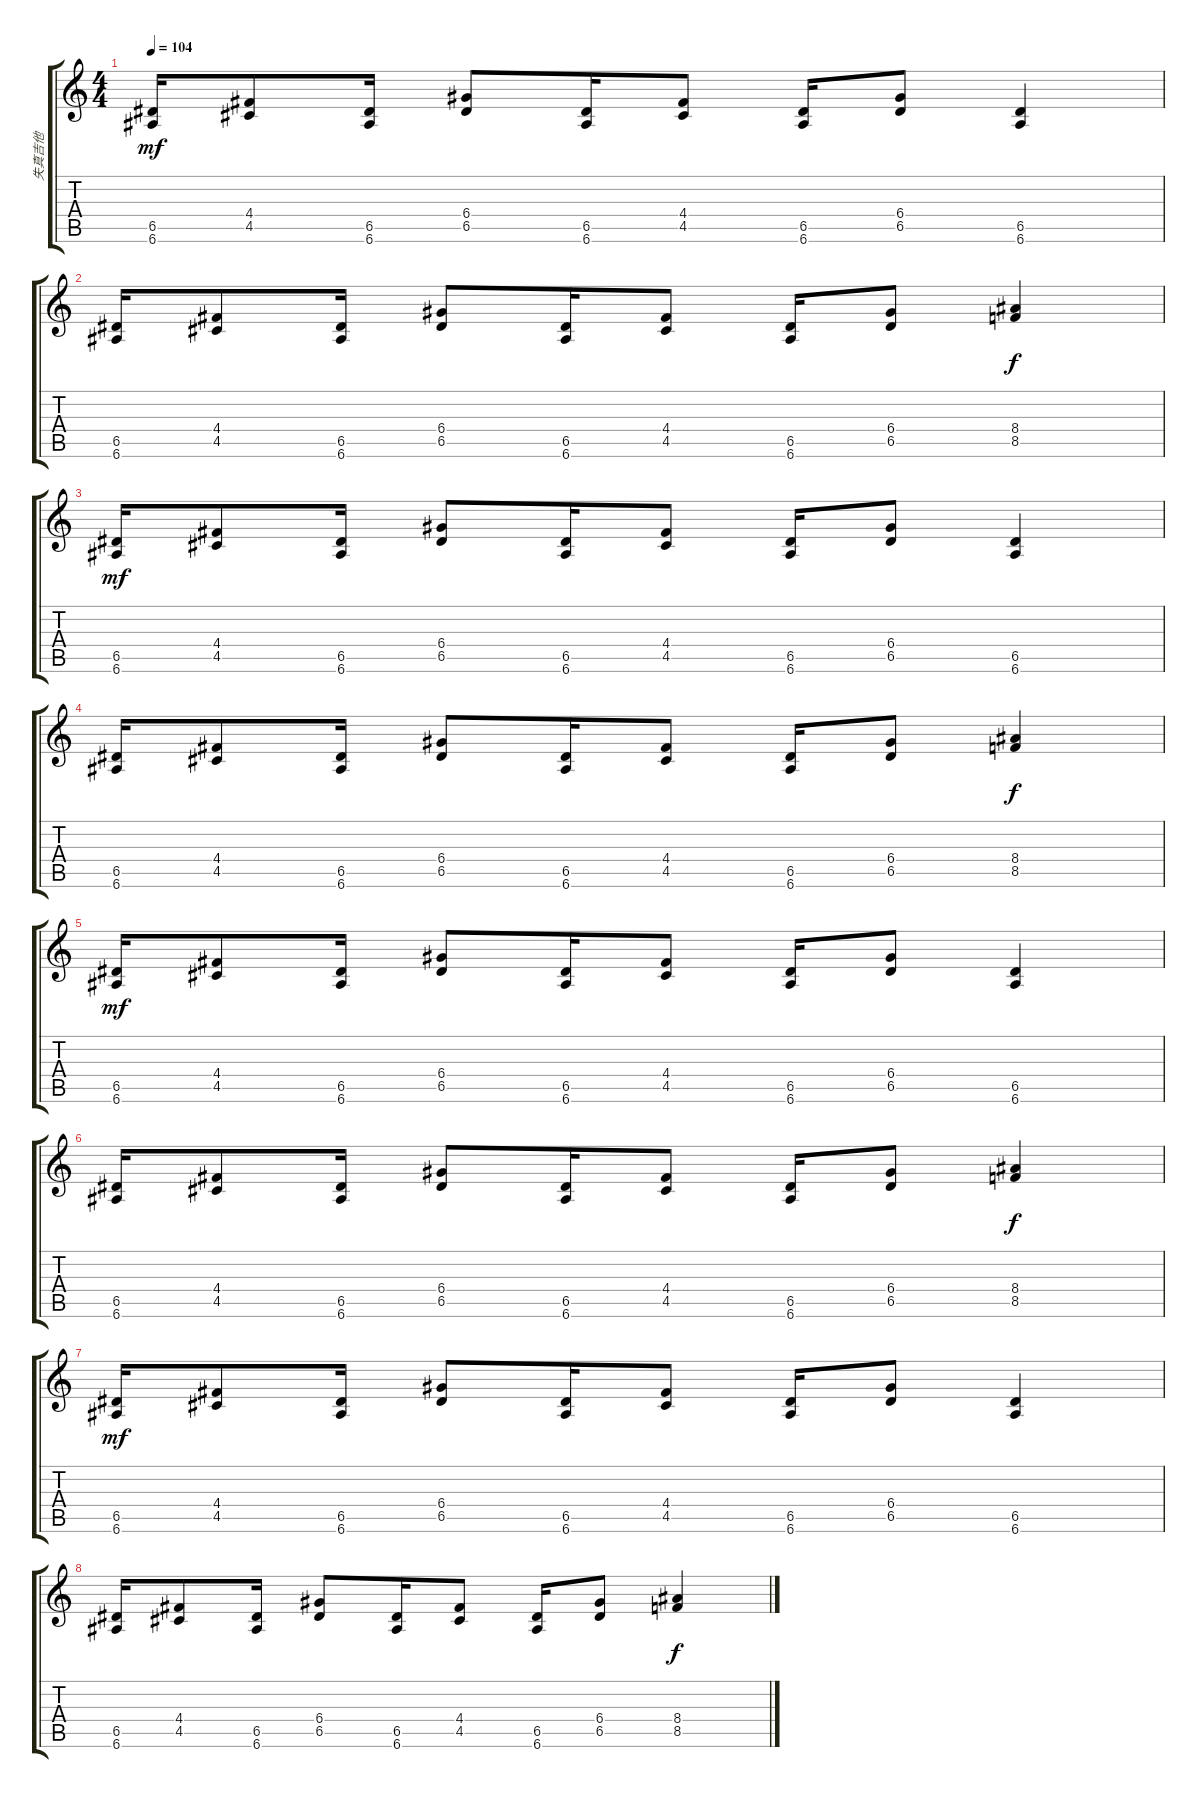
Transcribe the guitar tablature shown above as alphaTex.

\track ("失真吉他" "失真吉他") {instrument distortionguitar}
\staff {score tabs}
\tuning (E4 B3 G3 D3 A2 E2) {hide}
\ts (4 4)
\tempo 104
\clef g2
\ks c
(6.5 6.6).16{dy mf} (4.4 4.5).8 (6.5 6.6).16 (6.4 6.5).8 (6.5 6.6).16 (4.4 4.5).8 (6.5 6.6).16 (6.4 6.5).8 (6.5 6.6).4 |
(6.5 6.6).16 (4.4 4.5).8 (6.5 6.6).16 (6.4 6.5).8 (6.5 6.6).16 (4.4 4.5).8 (6.5 6.6).16 (6.4 6.5).8 (8.4 8.5).4{dy f} |
(6.5 6.6).16{dy mf} (4.4 4.5).8 (6.5 6.6).16 (6.4 6.5).8 (6.5 6.6).16 (4.4 4.5).8 (6.5 6.6).16 (6.4 6.5).8 (6.5 6.6).4 |
(6.5 6.6).16 (4.4 4.5).8 (6.5 6.6).16 (6.4 6.5).8 (6.5 6.6).16 (4.4 4.5).8 (6.5 6.6).16 (6.4 6.5).8 (8.4 8.5).4{dy f} |
(6.5 6.6).16{dy mf} (4.4 4.5).8 (6.5 6.6).16 (6.4 6.5).8 (6.5 6.6).16 (4.4 4.5).8 (6.5 6.6).16 (6.4 6.5).8 (6.5 6.6).4 |
(6.5 6.6).16 (4.4 4.5).8 (6.5 6.6).16 (6.4 6.5).8 (6.5 6.6).16 (4.4 4.5).8 (6.5 6.6).16 (6.4 6.5).8 (8.4 8.5).4{dy f} |
(6.5 6.6).16{dy mf} (4.4 4.5).8 (6.5 6.6).16 (6.4 6.5).8 (6.5 6.6).16 (4.4 4.5).8 (6.5 6.6).16 (6.4 6.5).8 (6.5 6.6).4 |
(6.5 6.6).16 (4.4 4.5).8 (6.5 6.6).16 (6.4 6.5).8 (6.5 6.6).16 (4.4 4.5).8 (6.5 6.6).16 (6.4 6.5).8 (8.4 8.5).4{dy f}
